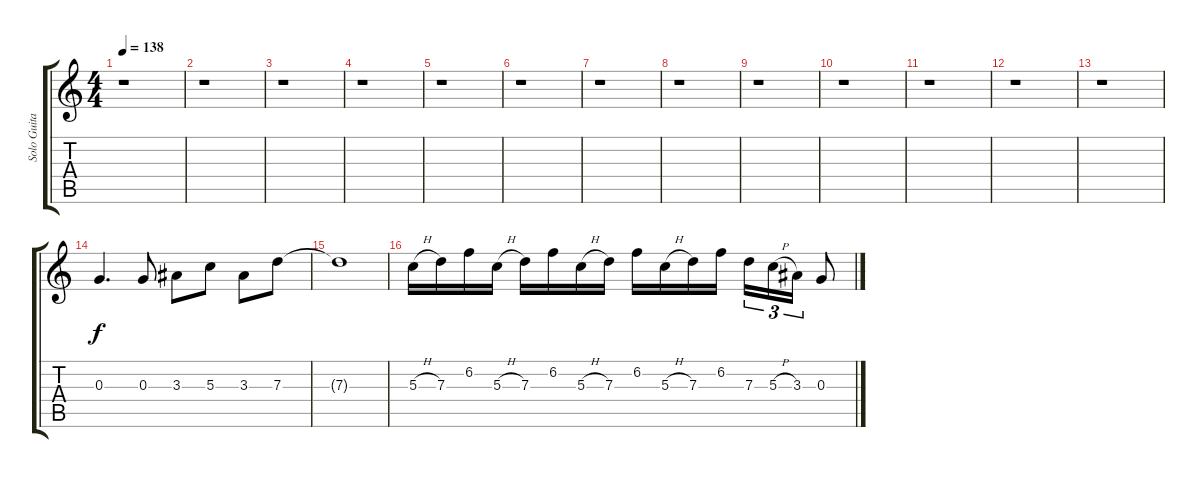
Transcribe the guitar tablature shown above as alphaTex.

\track ("Solo Guitar (George Harrison)" "Solo Guita") {instrument acousticguitarsteel}
\staff {score tabs}
\tuning (E4 B3 G3 D3 A2 E2) {hide}
\ts (4 4)
\tempo 138
\clef g2
\ks c
r.1{dy f} |
r.1 |
r.1 |
r.1 |
r.1 |
r.1 |
r.1 |
r.1 |
r.1 |
r.1 |
r.1 |
r.1 |
r.1 |
0.3.4{d} 0.3.8 3.3.8 5.3.8 3.3.8 7.3.8 |
7.3{t}.1 |
5.3{h}.16 7.3.16 6.2.16 5.3{h}.16 7.3.16 6.2.16 5.3{h}.16 7.3.16 6.2.16 5.3{h}.16 7.3.16 6.2.16 7.3.16{tu (3 2)} 5.3{h}.16{tu (3 2)} 3.3.16{tu (3 2)} 0.3.8
